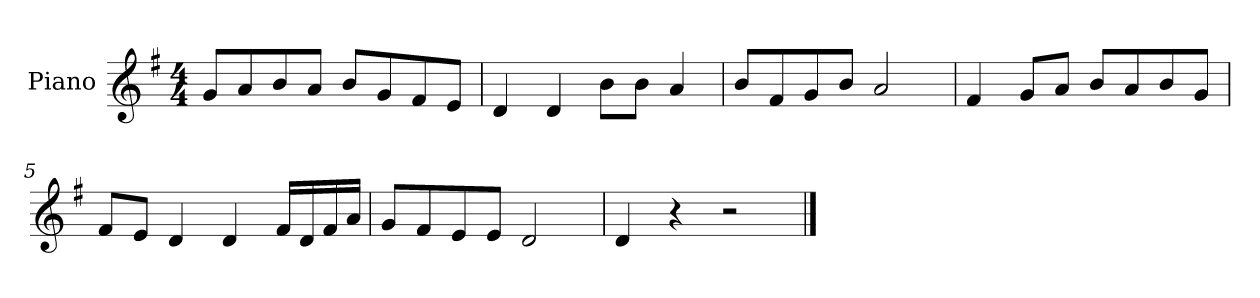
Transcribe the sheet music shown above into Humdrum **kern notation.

**kern
*part1
*staff1
*I"Piano
*I'P-no
*clefG2
*k[f#]
*M4/4
*MM90
=1
8g/L
8a/
8b/
8a/J
8b/L
8g/
8f#/
8e/J
=2
4d/
4d/
8b\L
8b\J
4a/
=3
8b/L
8f#/
8g/
8b/J
2a/
=4
4f#/
8g/L
8a/J
8b/L
8a/
8b/
8g/J
=5
8f#/L
8e/J
4d/
4d/
16f#/LL
16d/
16f#/
16a/JJ
=6
8g/L
8f#/
8e/
8e/J
2d/
!!LO:LB:g=z
=7
4d/
4r
2r
==
*-
